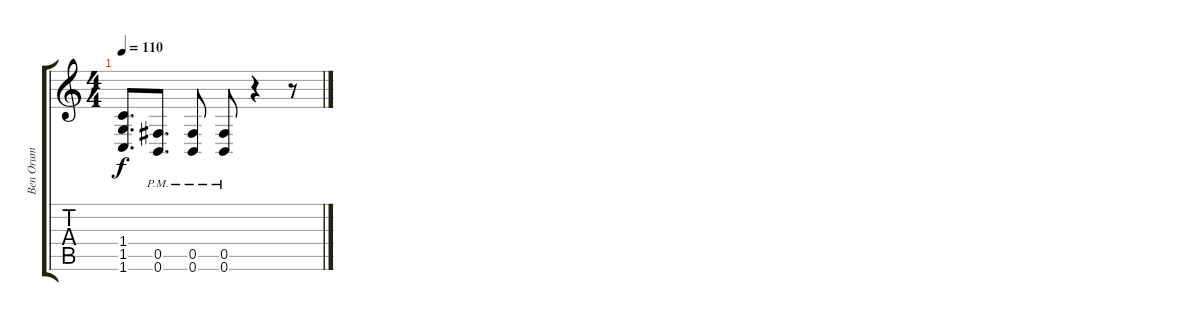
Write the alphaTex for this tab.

\track ("Ben Orum" "Ben Orum") {instrument distortionguitar}
\staff {score tabs}
\tuning (Db4 Ab3 E3 B2 Gb2 B1) {hide}
\ts (4 4)
\tempo 110
\clef g2
\ks c
(1.4 1.5 1.6).8{d dy f} (0.5{pm} 0.6{pm}).8{d} (0.5{pm} 0.6{pm}).8 (0.5{pm} 0.6{pm}).8 r.4 r.8
